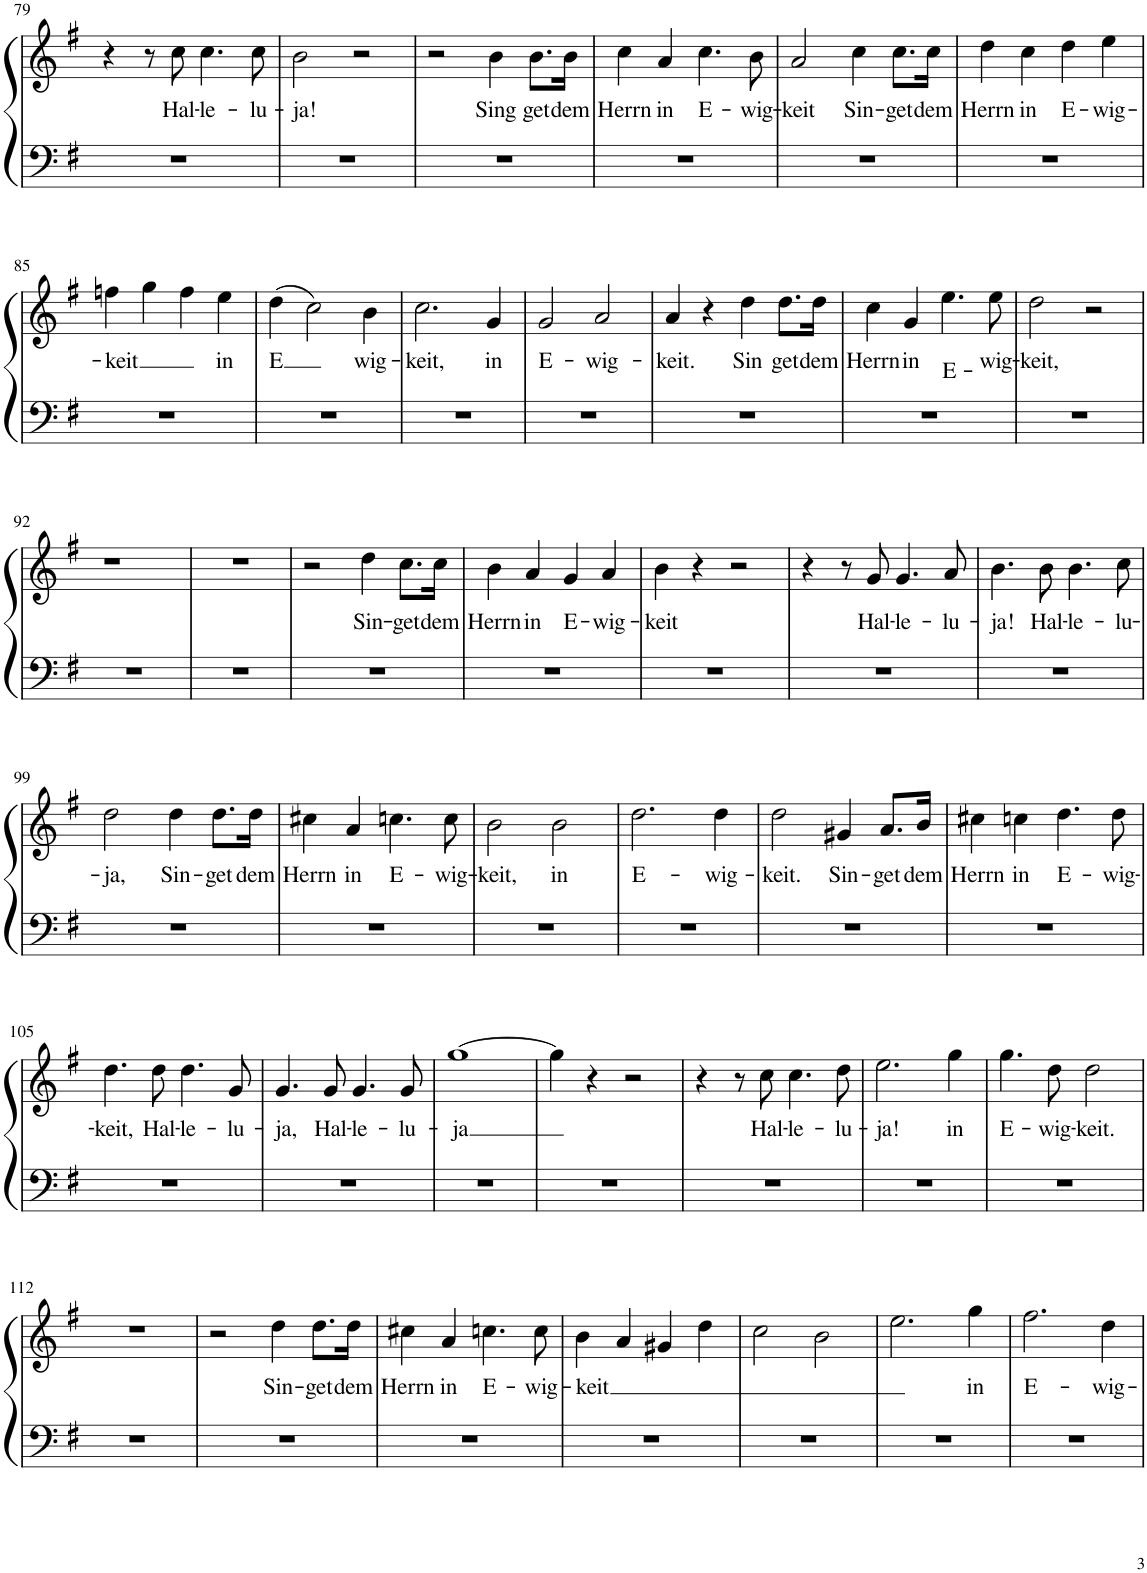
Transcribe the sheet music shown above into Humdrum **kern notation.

**kern	**kern	**text
*part1	*part1	*part1
*staff2	*staff1	*staff1
*I"Piano	*	*
*I'Pno.	*	*
!!LO:PB:g=z
*clefF4	*clefG2	*
*k[f#]	*k[f#]	*
*M2/2	*M2/2	*
*met(c|)	*met(c|)	*
=79	=79	=79
1r	4r	.
.	8r	.
!	!	!LO:LY:b
.	8cc\	Hal-
!	!	!LO:LY:b
.	4.cc\	-le-
!	!	!LO:LY:b
.	8cc\	-lu-
=80	=80	=80
!	!	!LO:LY:b
1r	2b\	-ja!
.	2r	.
=81	=81	=81
1r	2r	.
!	!	!LO:LY:b
.	4b\	Sing
!	!	!LO:LY:b
.	8.b\L	get
!	!	!LO:LY:b
.	16b\Jk	dem
=82	=82	=82
!	!	!LO:LY:b
1r	4cc\	Herrn
!	!	!LO:LY:b
.	4a/	in
!	!	!LO:LY:b
.	4.cc\	E-
!	!	!LO:LY:b
.	8b\	-wig-
=83	=83	=83
!	!	!LO:LY:b
1r	2a/	-keit
!	!	!LO:LY:b
.	4cc\	Sin-
!	!	!LO:LY:b
.	8.cc\L	-get
!	!	!LO:LY:b
.	16cc\Jk	dem
=84	=84	=84
!	!	!LO:LY:b
1r	4dd\	Herrn
!	!	!LO:LY:b
.	4cc\	in
!	!	!LO:LY:b
.	4dd\	E-
!	!	!LO:LY:b
.	4ee\	-wig-
!!LO:LB:g=z
=85	=85	=85
!	!	!LO:LY:b
1r	4ffn\	-keit
.	4gg\	.
.	4ff\	.
!	!	!LO:LY:b
.	4ee\	in
=86	=86	=86
!	!	!LO:LY:b
1r	(4dd\	E
.	2cc\)	.
!	!	!LO:LY:b
.	4b\	wig-
=87	=87	=87
!	!	!LO:LY:b
1r	2.cc\	-keit,
!	!	!LO:LY:b
.	4g/	in
=88	=88	=88
!	!	!LO:LY:b
1r	2g/	E-
!	!	!LO:LY:b
.	2a/	-wig-
=89	=89	=89
!	!	!LO:LY:b
1r	4a/	-keit.
.	4r	.
!	!	!LO:LY:b
.	4dd\	Sin
!	!	!LO:LY:b
.	8.dd\L	get
!	!	!LO:LY:b
.	16dd\Jk	dem
=90	=90	=90
!	!	!LO:LY:b
1r	4cc\	Herrn
!	!	!LO:LY:b
.	4g/	in
!	!	!LO:LY:b
.	4.ee\	E-
!	!	!LO:LY:b
.	8ee\	-wig-
=91	=91	=91
!	!	!LO:LY:b
1r	2dd\	-keit,
.	2r	.
!!LO:LB:g=z
=92	=92	=92
1r	1r	.
=93	=93	=93
1r	1r	.
=94	=94	=94
1r	2r	.
!	!	!LO:LY:b
.	4dd\	Sin-
!	!	!LO:LY:b
.	8.cc\L	-get
!	!	!LO:LY:b
.	16cc\Jk	dem
=95	=95	=95
!	!	!LO:LY:b
1r	4b\	Herrn
!	!	!LO:LY:b
.	4a/	in
!	!	!LO:LY:b
.	4g/	E-
!	!	!LO:LY:b
.	4a/	-wig-
=96	=96	=96
!	!	!LO:LY:b
1r	4b\	-keit
.	4r	.
.	2r	.
=97	=97	=97
1r	4r	.
.	8r	.
!	!	!LO:LY:b
.	8g/	Hal-
!	!	!LO:LY:b
.	4.g/	-le-
!	!	!LO:LY:b
.	8a/	-lu-
=98	=98	=98
!	!	!LO:LY:b
1r	4.b\	-ja!
!	!	!LO:LY:b
.	8b\	Hal-
!	!	!LO:LY:b
.	4.b\	-le-
!	!	!LO:LY:b
.	8cc\	-lu-
!!LO:LB:g=z
=99	=99	=99
!	!	!LO:LY:b
1r	2dd\	-ja,
!	!	!LO:LY:b
.	4dd\	Sin-
!	!	!LO:LY:b
.	8.dd\L	-get
!	!	!LO:LY:b
.	16dd\Jk	dem
=100	=100	=100
!	!	!LO:LY:b
1r	4cc#X\	Herrn
!	!	!LO:LY:b
.	4a/	in
!	!	!LO:LY:b
.	4.ccn\	E-
!	!	!LO:LY:b
.	8cc\	-wig-
=101	=101	=101
!	!	!LO:LY:b
1r	2b\	-keit,
!	!	!LO:LY:b
.	2b\	in
=102	=102	=102
!	!	!LO:LY:b
1r	2.dd\	E-
!	!	!LO:LY:b
.	4dd\	-wig-
=103	=103	=103
!	!	!LO:LY:b
1r	2dd\	-keit.
!	!	!LO:LY:b
.	4g#X/	Sin-
!	!	!LO:LY:b
.	8.a/L	-get
!	!	!LO:LY:b
.	16b/Jk	dem
=104	=104	=104
!	!	!LO:LY:b
1r	4cc#X\	Herrn
!	!	!LO:LY:b
.	4ccn\	in
!	!	!LO:LY:b
.	4.dd\	E-
!	!	!LO:LY:b
.	8dd\	-wig-
!!LO:LB:g=z
=105	=105	=105
!	!	!LO:LY:b
1r	4.dd\	-keit,
!	!	!LO:LY:b
.	8dd\	Hal-
!	!	!LO:LY:b
.	4.dd\	-le-
!	!	!LO:LY:b
.	8g/	-lu-
=106	=106	=106
!	!	!LO:LY:b
1r	4.g/	-ja,
!	!	!LO:LY:b
.	8g/	Hal-
!	!	!LO:LY:b
.	4.g/	-le-
!	!	!LO:LY:b
.	8g/	-lu-
=107	=107	=107
!	!	!LO:LY:b
1r	[1gg	-ja
=108	=108	=108
1r	4gg\]	.
.	4r	.
.	2r	.
=109	=109	=109
1r	4r	.
.	8r	.
!	!	!LO:LY:b
.	8cc\	Hal-
!	!	!LO:LY:b
.	4.cc\	-le-
!	!	!LO:LY:b
.	8dd\	-lu-
=110	=110	=110
!	!	!LO:LY:b
1r	2.ee\	-ja!
!	!	!LO:LY:b
.	4gg\	in
=111	=111	=111
!	!	!LO:LY:b
1r	4.gg\	E-
!	!	!LO:LY:b
.	8dd\	-wig-
!	!	!LO:LY:b
.	2dd\	-keit.
!!LO:LB:g=z
=112	=112	=112
1r	1r	.
=113	=113	=113
1r	2r	.
!	!	!LO:LY:b
.	4dd\	-Sin-
!	!	!LO:LY:b
.	8.dd\L	-get
!	!	!LO:LY:b
.	16dd\Jk	dem
=114	=114	=114
!	!	!LO:LY:b
1r	4cc#X\	Herrn
!	!	!LO:LY:b
.	4a/	in
!	!	!LO:LY:b
.	4.ccn\	E-
!	!	!LO:LY:b
.	8cc\	-wig-
=115	=115	=115
!	!	!LO:LY:b
1r	4b\	-keit
.	4a/	.
.	4g#X/	.
.	4dd\	.
=116	=116	=116
1r	2cc\	.
.	2b\	.
=117	=117	=117
1r	2.ee\	.
!	!	!LO:LY:b
.	4gg\	in
=118	=118	=118
!	!	!LO:LY:b
1r	2.ff#\	E-
!	!	!LO:LY:b
.	4dd\	-wig-
=	=	=
*-	*-	*-
